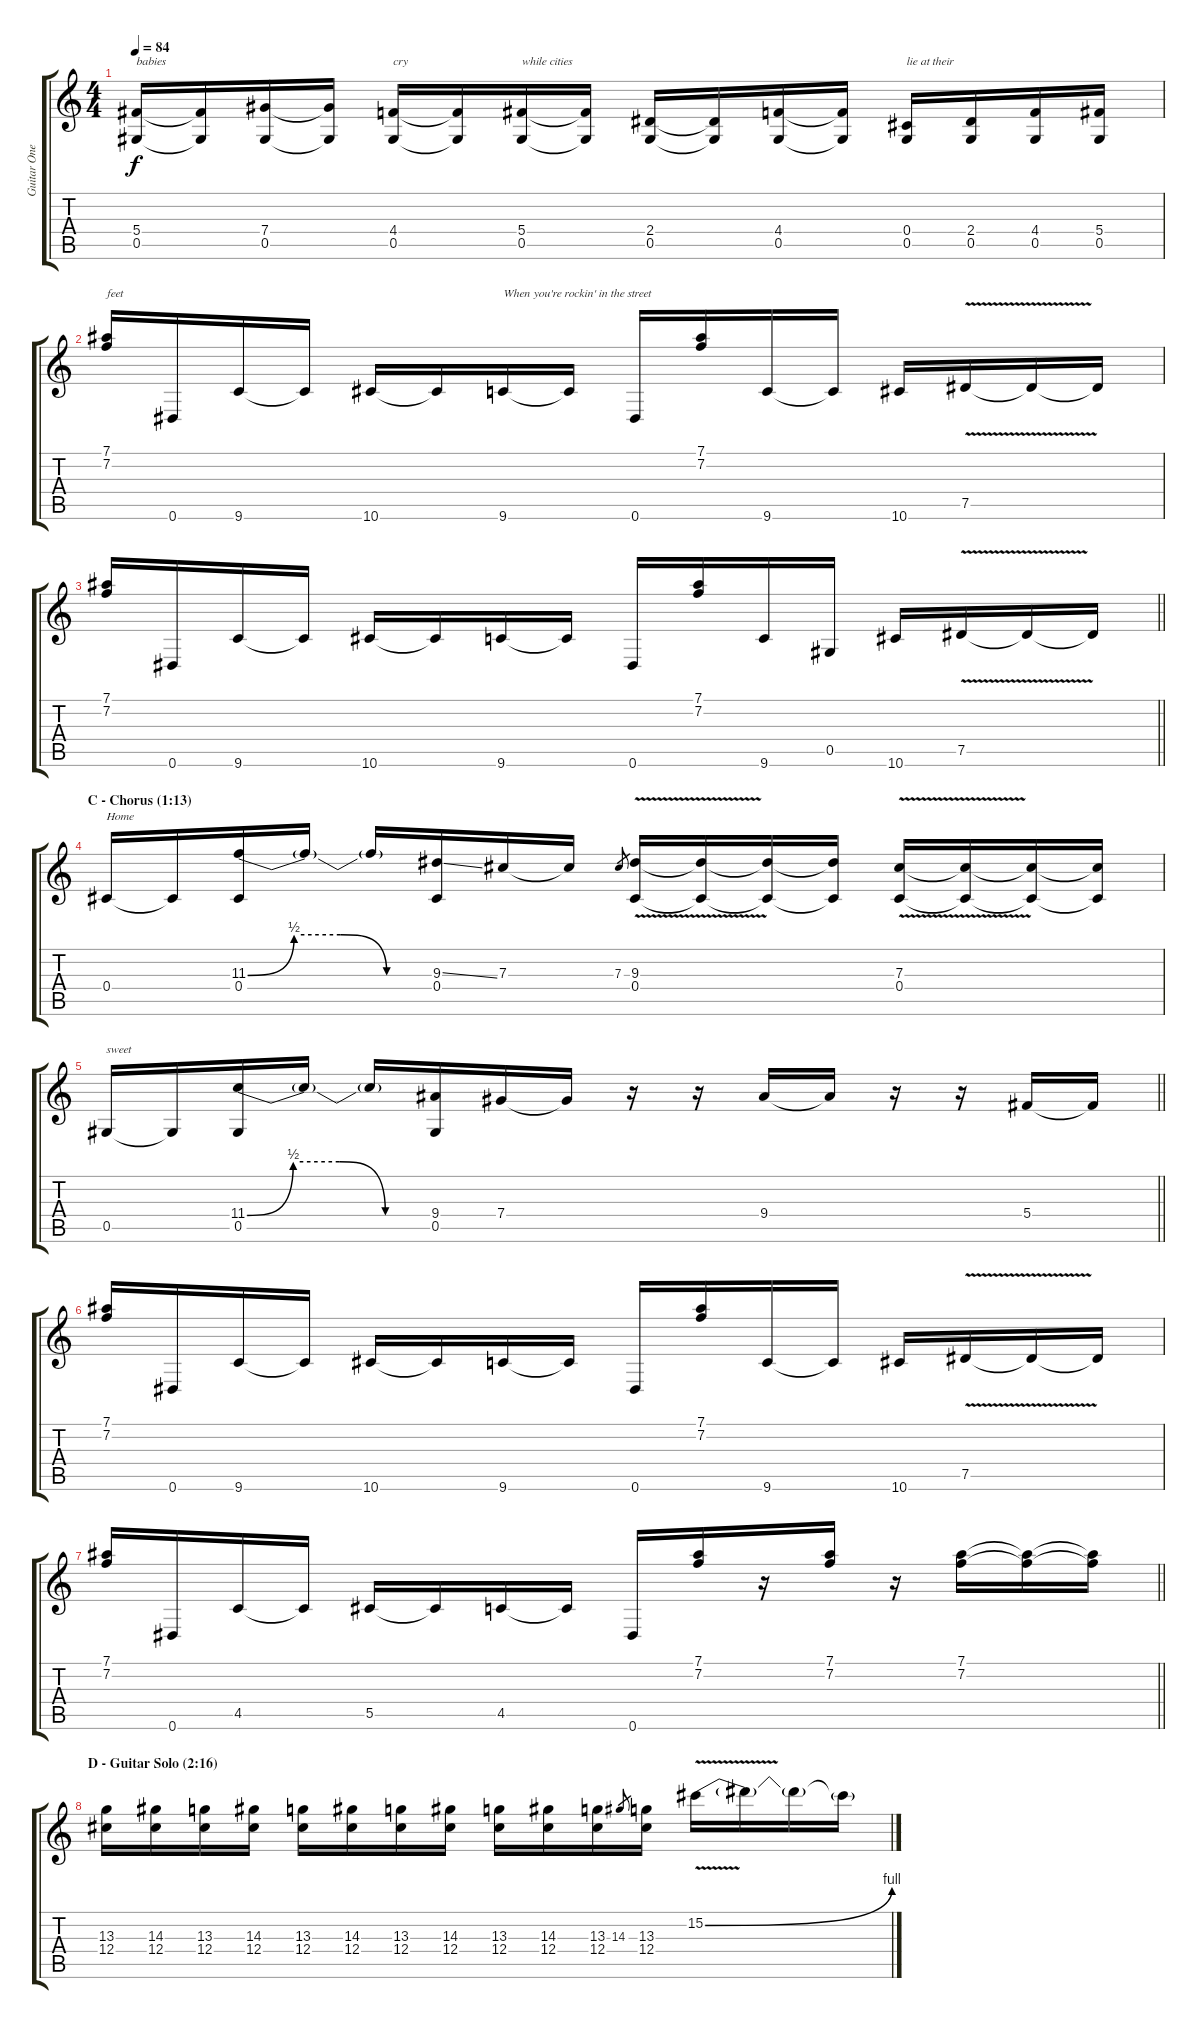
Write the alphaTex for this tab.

\track ("Guitar One" "Guitar One") {instrument distortionguitar}
\staff {score tabs}
\tuning (Eb4 Bb3 Gb3 Db3 Ab2 Eb2) {hide}
\ts (4 4)
\tempo 84
\clef g2
\ks c
(5.4 0.5).16{txt "babies" dy f} (5.4{t} 0.5{t}).16 (7.4 0.5).16 (7.4{t} 0.5{t}).16 (4.4 0.5).16{txt "cry"} (4.4{t} 0.5{t}).16 (5.4 0.5).16{txt "while cities"} (5.4{t} 0.5{t}).16 (2.4 0.5).16 (2.4{t} 0.5{t}).16 (4.4 0.5).16 (4.4{t} 0.5{t}).16 (0.4 0.5).16{txt "lie at their"} (2.4 0.5).16 (4.4 0.5).16 (5.4 0.5).16 |
(7.1 7.2).16{txt "feet"} 0.6.16 9.6.16 9.6{t}.16 10.6.16 10.6{t}.16 9.6.16{txt "When you're rockin' in the street"} 9.6{t}.16 0.6.16 (7.1 7.2).16 9.6.16 9.6{t}.16 10.6.16 7.5{v}.16 7.5{t}.16 7.5{t}.16 |
\barLineRight lightlight
(7.1 7.2).16 0.6.16 9.6.16 9.6{t}.16 10.6.16 10.6{t}.16 9.6.16 9.6{t}.16 0.6.16 (7.1 7.2).16 9.6.16 0.5.16 10.6.16 7.5{v}.16 7.5{t}.16 7.5{t}.16 |
\section ("" "C - Chorus (1:13)")
0.4.16{txt "Home"} 0.4{t}.16 (11.3{be (custom 0 0 15 2 30 2 45 0 60 0)} 0.4).16 11.3{t}.16 11.3{t}.16 (9.3{ss} 0.4).16 7.3.16 7.3{t}.16 7.3.8{gr} (9.3{v} 0.4{v}).16 (9.3{t} 0.4{t}).16 (9.3{t} 0.4{t}).16 (9.3{t} 0.4{t}).16 (7.3{v} 0.4{v}).16 (7.3{t} 0.4{t}).16 (7.3{t} 0.4{t}).16 (7.3{t} 0.4{t}).16 |
\barLineRight lightlight
0.5.16{txt "sweet"} 0.5{t}.16 (11.4{be (custom 0 0 15 2 30 2 45 0 60 0)} 0.5).16 11.4{t}.16 11.4{t}.16 (9.4 0.5).16 7.4.16 7.4{t}.16 r.16 r.16 9.4.16 9.4{t}.16 r.16 r.16 5.4.16 5.4{t}.16 |
(7.1 7.2).16 0.6.16 9.6.16 9.6{t}.16 10.6.16 10.6{t}.16 9.6.16 9.6{t}.16 0.6.16 (7.1 7.2).16 9.6.16 9.6{t}.16 10.6.16 7.5{v}.16 7.5{t}.16 7.5{t}.16 |
\barLineRight lightlight
(7.1 7.2).16 0.6.16 4.5.16 4.5{t}.16 5.5.16 5.5{t}.16 4.5.16 4.5{t}.16 0.6.16 (7.1 7.2).16 r.16 (7.1 7.2).16 r.16 (7.1 7.2).16 (7.1{t} 7.2{t}).16 (7.1{t} 7.2{t}).16 |
\section ("" "D - Guitar Solo (2:16)")
(13.3 12.4).16 (14.3 12.4).16 (13.3 12.4).16 (14.3 12.4).16 (13.3 12.4).16 (14.3 12.4).16 (13.3 12.4).16 (14.3 12.4).16 (13.3 12.4).16 (14.3 12.4).16 (13.3 12.4).16 14.3.8{gr} (13.3 12.4).16 15.2{be (bend 0 0 60 4) v}.16 15.2{t}.16 15.2{t}.16 15.2{t}.16
